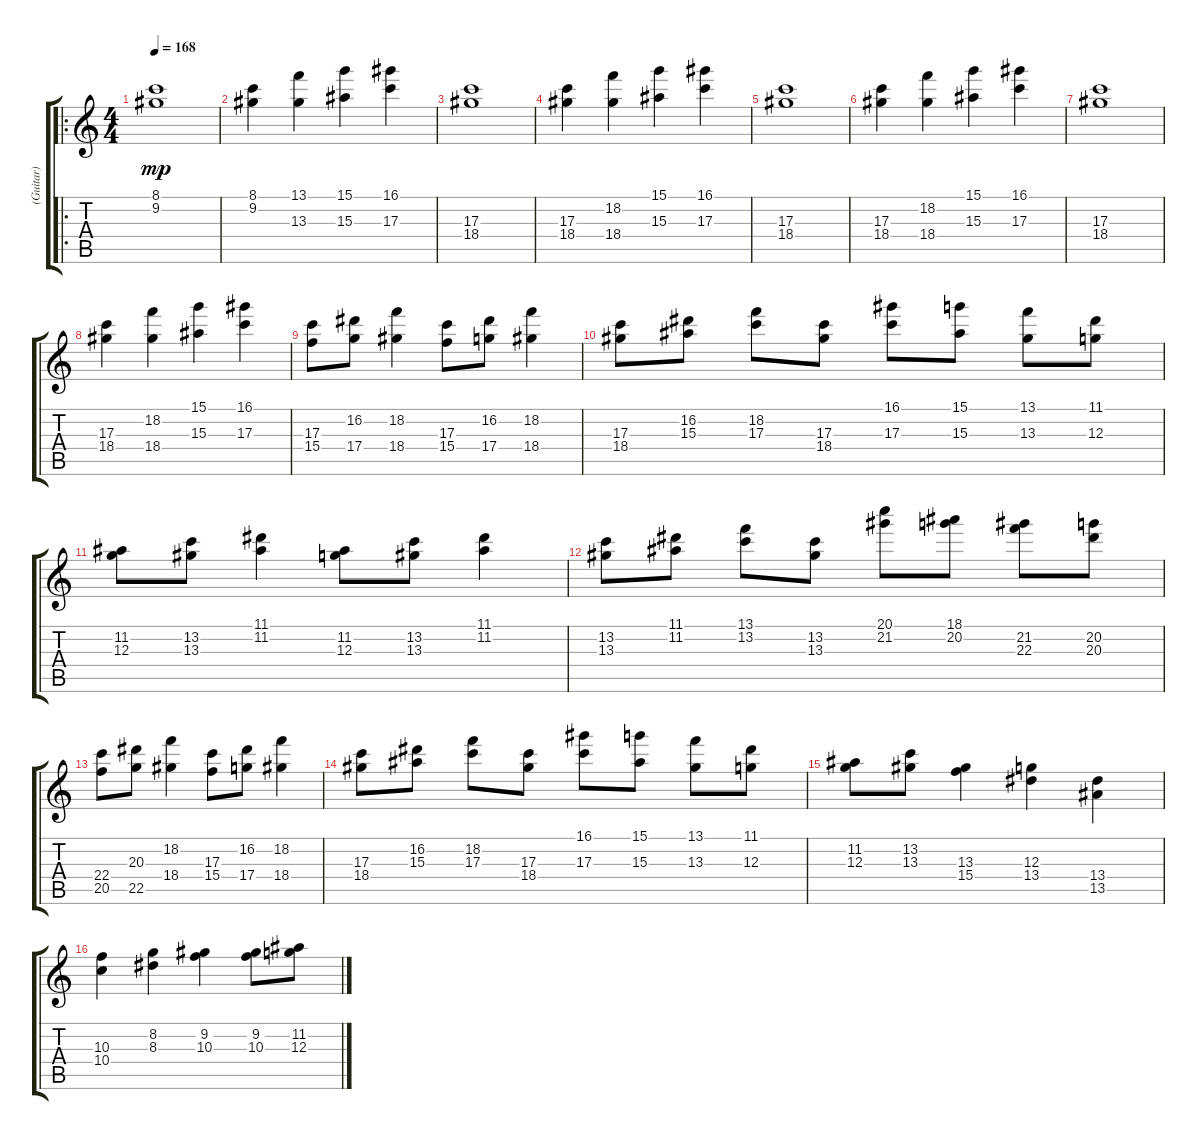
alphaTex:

\track ("(Guitar)" "(Guitar)") {instrument overdrivenguitar}
\staff {score tabs}
\tuning (E4 B3 G3 D3 A2 E2) {hide}
\ro
\ts (4 4)
\tempo 168
\clef g2
\ks c
(8.1 9.2).1{dy mp instrument overdrivenguitar} |
(8.1 9.2).4 (13.1 13.3).4 (15.1 15.3).4 (16.1 17.3).4 |
(17.3 18.4).1 |
(17.3 18.4).4 (18.2 18.4).4 (15.1 15.3).4 (16.1 17.3).4 |
(17.3 18.4).1 |
(17.3 18.4).4 (18.2 18.4).4 (15.1 15.3).4 (16.1 17.3).4 |
(17.3 18.4).1 |
(17.3 18.4).4 (18.2 18.4).4 (15.1 15.3).4 (16.1 17.3).4 |
(17.3 15.4).8 (16.2 17.4).8 (18.2 18.4).4 (17.3 15.4).8 (16.2 17.4).8 (18.2 18.4).4 |
(17.3 18.4).8 (16.2 15.3).8 (18.2 17.3).8 (17.3 18.4).8 (16.1 17.3).8 (15.1 15.3).8 (13.1 13.3).8 (11.1 12.3).8 |
(11.2 12.3).8 (13.2 13.3).8 (11.1 11.2).4 (11.2 12.3).8 (13.2 13.3).8 (11.1 11.2).4 |
(13.2 13.3).8 (11.1 11.2).8 (13.1 13.2).8 (13.2 13.3).8 (20.1 21.2).8 (18.1 20.2).8 (21.2 22.3).8 (20.2 20.3).8 |
(22.4 20.5).8 (20.3 22.5).8 (18.2 18.4).4 (17.3 15.4).8 (16.2 17.4).8 (18.2 18.4).4 |
(17.3 18.4).8 (16.2 15.3).8 (18.2 17.3).8 (17.3 18.4).8 (16.1 17.3).8 (15.1 15.3).8 (13.1 13.3).8 (11.1 12.3).8 |
(11.2 12.3).8 (13.2 13.3).8 (13.3 15.4).4 (12.3 13.4).4 (13.4 13.5).4 |
(10.3 10.4).4 (8.2 8.3).4 (9.2 10.3).4 (9.2 10.3).8 (11.2 12.3).8
